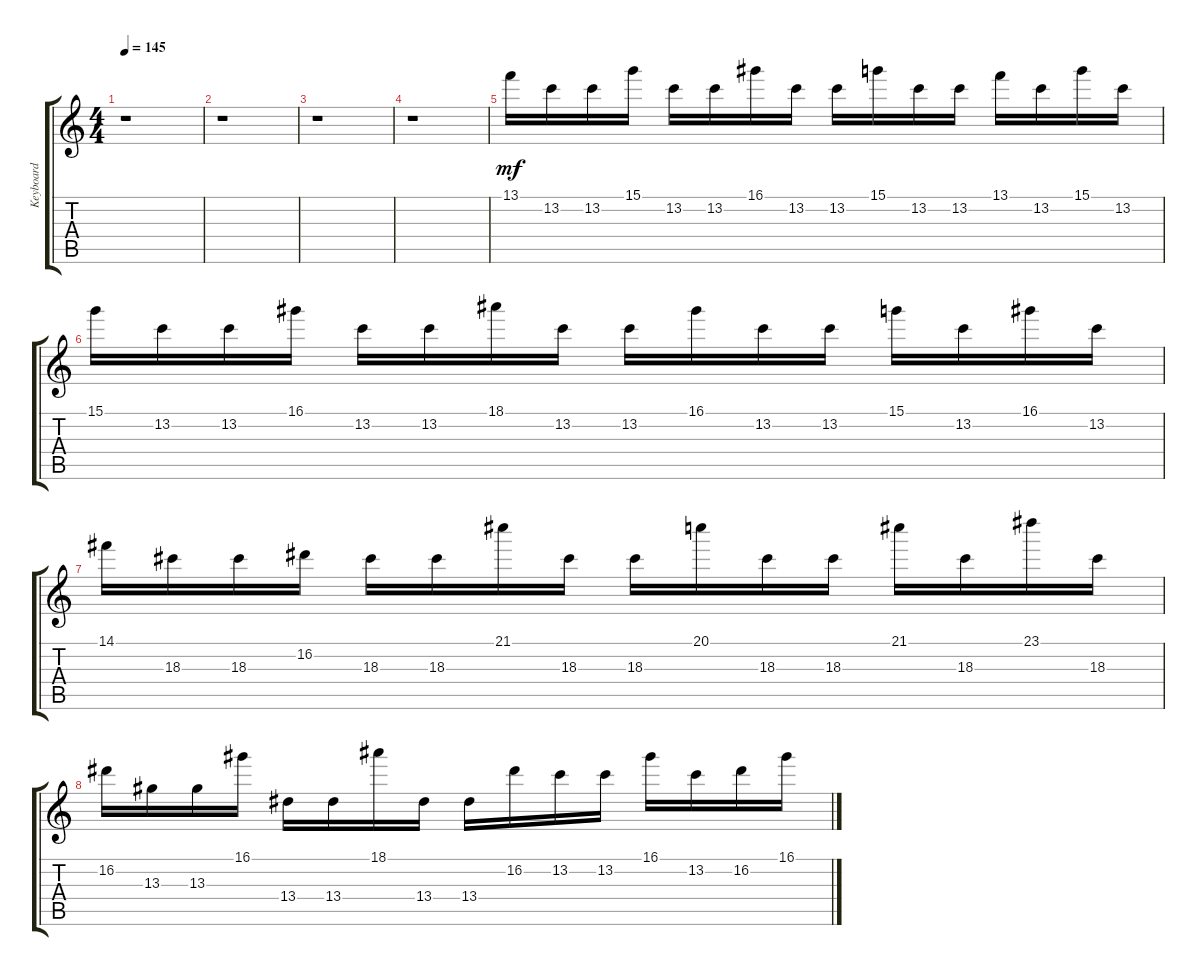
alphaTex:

\track ("Keyboard" "Keyboard") {instrument banjo}
\staff {score tabs}
\tuning (E4 B3 G3 D3 A2 E2) {hide}
\displaytranspose 12
\ts (4 4)
\tempo 145
\clef g2
\ks c
r.1{dy mf} |
r.1 |
r.1 |
r.1 |
13.1.16 13.2.16 13.2.16 15.1.16 13.2.16 13.2.16 16.1.16 13.2.16 13.2.16 15.1.16 13.2.16 13.2.16 13.1.16 13.2.16 15.1.16 13.2.16 |
15.1.16 13.2.16 13.2.16 16.1.16 13.2.16 13.2.16 18.1.16 13.2.16 13.2.16 16.1.16 13.2.16 13.2.16 15.1.16 13.2.16 16.1.16 13.2.16 |
14.1.16 18.3.16 18.3.16 16.2.16 18.3.16 18.3.16 21.1.16 18.3.16 18.3.16 20.1.16 18.3.16 18.3.16 21.1.16 18.3.16 23.1.16 18.3.16 |
16.2.16 13.3.16 13.3.16 16.1.16 13.4.16 13.4.16 18.1.16 13.4.16 13.4.16 16.2.16 13.2.16 13.2.16 16.1.16 13.2.16 16.2.16 16.1.16
